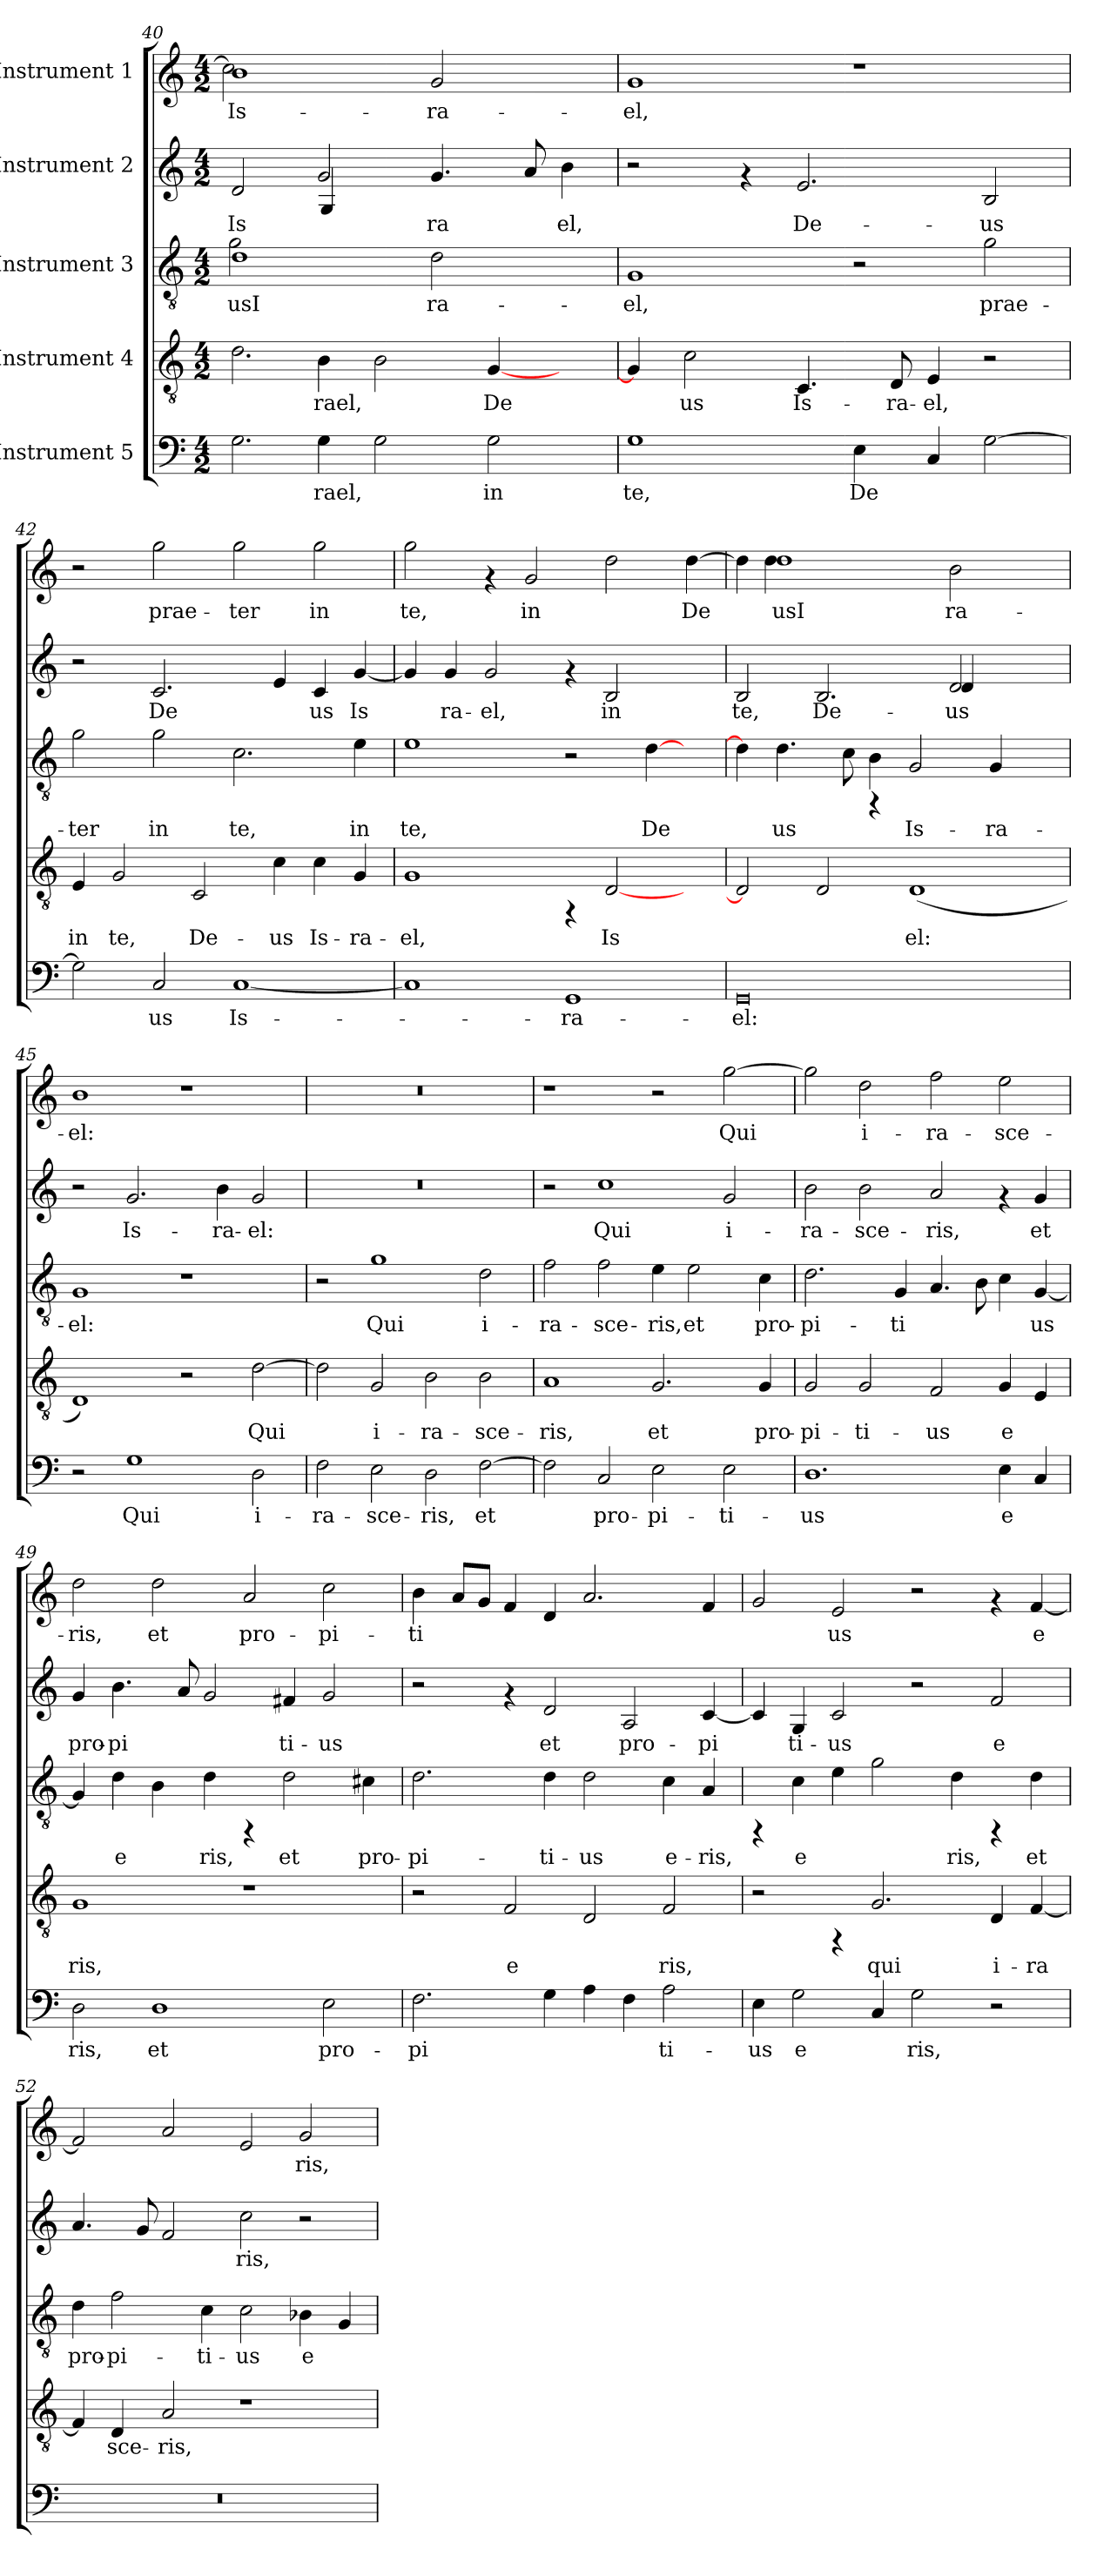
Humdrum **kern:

**kern	**text	**kern	**text	**kern	**text	**kern	**text	**kern	**text
*part5	*part5	*part4	*part4	*part3	*part3	*part2	*part2	*part1	*part1
*staff5	*staff5	*staff4	*staff4	*staff3	*staff3	*staff2	*staff2	*staff1	*staff1
*I"Instrument 5	*	*I"Instrument 4	*	*I"Instrument 3	*	*I"Instrument 2	*	*I"Instrument 1	*
*clefF4	*	*clefGv2	*	*clefGv2	*	*clefG2	*	*clefG2	*
*k[]	*	*k[]	*	*k[]	*	*k[]	*	*k[]	*
*C:	*	*C:	*	*C:	*	*C:	*	*C:	*
*M4/2	*	*M4/2	*	*M4/2	*	*M4/2	*	*M4/2	*
=40	=40	=40	=40	=40	=40	=40	=40	=40	=40
*^	*	*^	*	*^	*	*	*	*	*
!	!	!	!	!	!	!	!	!LO:LY:b:cj	!	!LO:LY:b:cj	!	!LO:LY:b:cj
*	*	*	*	*	*	*	*	*	*^	*	*^	*
2.G\	2ryy	.	2.d\	2ryy	.	1d	2g\	-usI	2d/	2ryy	Is-	1b	2cc\]	Is-
!	!	!LO:LY:b:cj	!	!	!LO:LY:b:cj	!	!	!	!	!	!LO:LY:b:cj	!	!	!
.	4G\	rael,-	.	4B\	rael,-	.	4ryy	.	2g/	4G/	--	.	4ryy	.
2G\	1ryy	.	2B\	4ryy	.	.	1ryy	.	.	1ryy	.	.	1ryy	.
!	!	!	!	!	!	!	!	!LO:LY:b:cj	!	!	!LO:LY:b:cj	!	!	!LO:LY:b:cj
.	.	.	.	2.ryy	.	2d\	.	ra-	4.g/	.	-ra-	2g/	.	-ra-
!	!	!LO:LY:b:cj	!	!	!LO:LY:b:cj	!	!	!	!	!	!	!	!	!
2G\	.	-in	[<4G/	.	-De-	.	.	.	.	.	.	.	.	.
!	!	!	!	!	!	!	!	!	!	!	!LO:LY:b:cj	!	!	!
.	.	.	.	.	.	.	.	.	8a/	.	--	.	.	.
!	!	!	!	!	!	!	!	!	!	!	!LO:LY:b:cj	!	!	!
.	.	.	4ryy	.	.	4ryy	.	.	4b\	.	-el,	4ryy	.	.
*v	*v	*	*	*	*	*v	*v	*	*v	*v	*	*v	*v	*
*	*	*v	*v	*	*	*	*	*	*	*
=41	=41	=41	=41	=41	=41	=41	=41	=41	=41
!	!LO:LY:b:cj	!	!LO:LY:b:cj	!	!LO:LY:b:cj	!	!	!	!LO:LY:b:cj
1G	te,	4G/]	--	1G	-el,	2r	.	1g	-el,
!	!	!	!LO:LY:b:cj	!	!	!	!	!	!
.	.	2c\	-us	.	.	.	.	.	.
.	.	.	.	.	.	4rf	.	.	.
!	!	!	!LO:LY:b:cj	!	!	!	!LO:LY:b:cj	!	!
.	.	4.C/	Is-	.	.	2.e/	De-	.	.
!	!LO:LY:b:cj	!	!	!	!	!	!	!	!
4E\	De-	.	.	2r	.	.	.	1r	.
!	!	!	!LO:LY:b:cj	!	!	!	!	!	!
.	.	8D/	-ra-	.	.	.	.	.	.
!	!LO:LY:b:cj	!	!LO:LY:b:cj	!	!	!	!	!	!
4C/	--	4E/	-el,	.	.	.	.	.	.
!	!LO:LY:b:cj	!	!	!	!LO:LY:b:cj	!	!LO:LY:b:cj	!	!
[>2G\	--	2r	.	2g\	prae-	2B/	-us	.	.
=42	=42	=42	=42	=42	=42	=42	=42	=42	=42
!	!LO:LY:b:cj	!	!LO:LY:b:cj	!	!LO:LY:b:cj	!	!	!	!
2G\]	--	4E/	in	2g\	-ter	2r	.	2r	.
!	!	!	!LO:LY:b:cj	!	!	!	!	!	!
.	.	2G/	te,	.	.	.	.	.	.
!	!LO:LY:b:cj	!	!	!	!LO:LY:b:cj	!	!LO:LY:b:cj	!	!LO:LY:b:cj
2C/	-us	.	.	2g\	in	2.c/	De-	2gg\	prae-
!	!	!	!LO:LY:b:cj	!	!	!	!	!	!
.	.	2C/	De-	.	.	.	.	.	.
!	!LO:LY:b:cj	!	!	!	!LO:LY:b:cj	!	!	!	!LO:LY:b:cj
[<1C	Is-	.	.	2.c\	te,	.	.	2gg\	-ter
!	!	!	!LO:LY:b:cj	!	!	!	!LO:LY:b:cj	!	!
.	.	4c\	-us	.	.	4e/	--	.	.
!	!	!	!LO:LY:b:cj	!	!	!	!LO:LY:b:cj	!	!LO:LY:b:cj
.	.	4c\	Is-	.	.	4c/	-us	2gg\	in
!	!	!	!LO:LY:b:cj	!	!LO:LY:b:cj	!	!LO:LY:b:cj	!	!
.	.	4G/	-ra-	4e\	in	[<4g/	Is-	.	.
!!LO:PB:g=z
=43	=43	=43	=43	=43	=43	=43	=43	=43	=43
!	!	!	!LO:LY:b:cj	!	!LO:LY:b:cj	!	!LO:LY:b:cj	!	!LO:LY:b:cj
1C]	.	1G	-el,	1e	te,	4g/]	--	2gg\	te,
!	!	!	!	!	!	!	!LO:LY:b:cj	!	!
.	.	.	.	.	.	4g/	-ra-	.	.
!	!	!	!	!	!	!	!LO:LY:b:cj	!	!
.	.	.	.	.	.	2g/	-el,	4rf	.
!	!	!	!	!	!	!	!	!	!LO:LY:b:cj
.	.	.	.	.	.	.	.	2g/	in
!	!LO:LY:b:cj	!	!	!	!	!	!	!	!
1GG	-ra-	4rFF	.	2r	.	4rf	.	.	.
!	!	!	!LO:LY:b:cj	!	!	!	!LO:LY:b:cj	!	!
.	.	[<2D/	Is-	.	.	2B/	in	2dd\	.
!	!	!	!	!	!LO:LY:b:cj	!	!	!	!
.	.	.	.	[>4d\	De-	.	.	.	.
!	!	!	!	!	!	!	!	!	!LO:LY:b:cj
.	.	4ryy	.	4ryy	.	4ryy	.	[>4dd\	De-
=44	=44	=44	=44	=44	=44	=44	=44	=44	=44
!	!LO:LY:b:cj	!	!LO:LY:b:cj	!	!LO:LY:b:cj	!	!LO:LY:b:cj	!	!LO:LY:b:cj
*	*	*	*	*^	*	*^	*	*^	*
0GG	-el:	2D/]	--	4d\]	2.ryy	--	2B/	4ryy	te,	4dd\]	4ryy	--
!	!	!	!	!	!	!LO:LY:b:cj	!	!	!	!	!	!LO:LY:b:cj
*	*	*	*	*	*	*	*v	*v	*	*	*	*
.	.	.	.	4.d\	.	-us	.	.	1dd	4dd\	-usI
!	!	!	!	!	!	!	!	!LO:LY:b:cj	!	!	!
.	.	2D/	.	.	.	.	2.B/	De-	.	4ryy	.
!	!	!	!	!	!	!LO:LY:b:cj	!	!	!	!	!
.	.	.	.	8c\	.	.	.	.	.	.	.
.	.	.	.	4B\	4rFF	.	.	.	.	1ryy	.
!	!	!	!LO:LY:b:cj	!	!	!LO:LY:b:cj	!	!	!	!	!
.	.	(<1D	-el:	2G/	4ryy	Is-	.	.	.	.	.
*	*	*	*	*	*	*	*^	*	*	*	*
!	!	!	!	!	!	!	!	!	!LO:LY:b:cj	!	!	!LO:LY:b:cj
.	.	.	.	.	2.ryy	.	2d/	4d/	-us	2b\	.	ra-
!	!	!	!	!	!	!LO:LY:b:cj	!	!	!	!	!	!
.	.	.	.	4G/	.	-ra-	.	4ryy	.	.	.	.
.	.	.	.	4ryy	.	.	4ryy	4ryy	.	4ryy	4ryy	.
*	*	*	*	*v	*v	*	*	*	*	*	*	*
=45	=45	=45	=45	=45	=45	=45	=45	=45	=45	=45	=45
!	!	!	!LO:LY:b:cj	!	!LO:LY:b:cj	!	!	!	!	!	!LO:LY:b:cj
*	*	*	*	*	*	*v	*v	*	*	*	*
*	*	*	*	*	*	*	*	*v	*v	*
2r	.	1D)	.	1G	-el:	2r	.	1b	-el:
!	!LO:LY:b:cj	!	!	!	!	!	!LO:LY:b:cj	!	!
1G	Qui	.	.	.	.	2.g/	Is-	.	.
.	.	2r	.	1r	.	.	.	1r	.
!	!	!	!	!	!	!	!LO:LY:b:cj	!	!
.	.	.	.	.	.	4b\	-ra-	.	.
!	!LO:LY:b:cj	!	!LO:LY:b:cj	!	!	!	!LO:LY:b:cj	!	!
2D\	i-	[>2d\	Qui	.	.	2g/	-el:	.	.
=46	=46	=46	=46	=46	=46	=46	=46	=46	=46
!	!LO:LY:b:cj	!	!LO:LY:b:cj	!	!	!	!	!	!
2F\	-ra-	2d\]	.	2r	.	0r	.	0r	.
!	!LO:LY:b:cj	!	!LO:LY:b:cj	!	!LO:LY:b:cj	!	!	!	!
2E\	-sce-	2G/	i-	1g	Qui	.	.	.	.
!	!LO:LY:b:cj	!	!LO:LY:b:cj	!	!	!	!	!	!
2D\	-ris,	2B\	-ra-	.	.	.	.	.	.
!	!LO:LY:b:cj	!	!LO:LY:b:cj	!	!LO:LY:b:cj	!	!	!	!
[>2F\	et	2B\	-sce-	2d\	i-	.	.	.	.
=47	=47	=47	=47	=47	=47	=47	=47	=47	=47
!	!LO:LY:b:cj	!	!LO:LY:b:cj	!	!LO:LY:b:cj	!	!	!	!
2F\]	.	1A	-ris,	2f\	-ra-	2r	.	1r	.
!	!LO:LY:b:cj	!	!	!	!LO:LY:b:cj	!	!LO:LY:b:cj	!	!
2C/	pro-	.	.	2f\	-sce-	1cc	Qui	.	.
!	!LO:LY:b:cj	!	!LO:LY:b:cj	!	!LO:LY:b:cj	!	!	!	!
2E\	-pi-	2.G/	et	4e\	-ris,	.	.	2r	.
!	!	!	!	!	!LO:LY:b:cj	!	!	!	!
.	.	.	.	2e\	et	.	.	.	.
!	!LO:LY:b:cj	!	!	!	!	!	!LO:LY:b:cj	!	!LO:LY:b:cj
2E\	-ti-	.	.	.	.	2g/	i-	[>2gg\	Qui
!	!	!	!LO:LY:b:cj	!	!LO:LY:b:cj	!	!	!	!
.	.	4G/	pro-	4c\	pro-	.	.	.	.
=48	=48	=48	=48	=48	=48	=48	=48	=48	=48
!	!LO:LY:b:cj	!	!LO:LY:b:cj	!	!LO:LY:b:cj	!	!LO:LY:b:cj	!	!LO:LY:b:cj
1.D	-us	2G/	-pi-	2.d\	-pi-	2b\	-ra-	2gg\]	.
!	!	!	!LO:LY:b:cj	!	!	!	!LO:LY:b:cj	!	!LO:LY:b:cj
.	.	2G/	-ti-	.	.	2b\	-sce-	2dd\	i-
!	!	!	!	!	!LO:LY:b:cj	!	!	!	!
.	.	.	.	4G/	-ti-	.	.	.	.
!	!	!	!LO:LY:b:cj	!	!LO:LY:b:cj	!	!LO:LY:b:cj	!	!LO:LY:b:cj
.	.	2F/	-us	4.A/	--	2a/	-ris,	2ff\	-ra-
!	!	!	!	!	!LO:LY:b:cj	!	!	!	!
.	.	.	.	8B\	--	.	.	.	.
!	!LO:LY:b:cj	!	!LO:LY:b:cj	!	!LO:LY:b:cj	!	!	!	!LO:LY:b:cj
4E\	e-	4G/	e-	4c\	--	4rf	.	2ee\	-sce-
!	!LO:LY:b:cj	!	!LO:LY:b:cj	!	!LO:LY:b:cj	!	!LO:LY:b:cj	!	!
4C/	--	4E/	--	[>4G/	-us	4g/	et	.	.
!!LO:PB:g=z
=49	=49	=49	=49	=49	=49	=49	=49	=49	=49
!	!LO:LY:b:cj	!	!LO:LY:b:cj	!	!LO:LY:b:cj	!	!LO:LY:b:cj	!	!LO:LY:b:cj
2D\	-ris,	1G	-ris,	4G/]	.	4g/	pro-	2dd\	-ris,
!	!	!	!	!	!LO:LY:b:cj	!	!LO:LY:b:cj	!	!
.	.	.	.	4d\	e-	4.b\	-pi-	.	.
!	!LO:LY:b:cj	!	!	!	!LO:LY:b:cj	!	!	!	!LO:LY:b:cj
1D	et	.	.	4B\	--	.	.	2dd\	et
!	!	!	!	!	!	!	!LO:LY:b:cj	!	!
.	.	.	.	.	.	8a/	--	.	.
!	!	!	!	!	!LO:LY:b:cj	!	!LO:LY:b:cj	!	!
.	.	.	.	4d\	-ris,	2g/	--	.	.
!	!	!	!	!	!	!	!	!	!LO:LY:b:cj
.	.	1r	.	4rFF	.	.	.	2a/	pro-
!	!	!	!	!	!LO:LY:b:cj	!	!LO:LY:b:cj	!	!
.	.	.	.	2d\	et	4f#X/	-ti-	.	.
!	!LO:LY:b:cj	!	!	!	!	!	!LO:LY:b:cj	!	!LO:LY:b:cj
2E\	pro-	.	.	.	.	2g/	-us	2cc\	-pi-
!	!	!	!	!	!LO:LY:b:cj	!	!	!	!
.	.	.	.	4c#X\	pro-	.	.	.	.
=50	=50	=50	=50	=50	=50	=50	=50	=50	=50
!	!LO:LY:b:cj	!	!	!	!LO:LY:b:cj	!	!	!	!LO:LY:b:cj
2.F\	-pi-	2r	.	2.d\	-pi-	2r	.	4b\	-ti-
!	!	!	!	!	!	!	!	!	!LO:LY:b:cj
.	.	.	.	.	.	.	.	8a/L	--
!	!	!	!	!	!	!	!	!	!LO:LY:b:cj
.	.	.	.	.	.	.	.	8g/J	--
!	!	!	!LO:LY:b:cj	!	!	!	!	!	!LO:LY:b:cj
.	.	2F/	e-	.	.	4rf	.	4f/	--
!	!LO:LY:b:cj	!	!	!	!LO:LY:b:cj	!	!LO:LY:b:cj	!	!LO:LY:b:cj
4G\	--	.	.	4d\	-ti-	2d/	et	4d/	--
!	!LO:LY:b:cj	!	!LO:LY:b:cj	!	!LO:LY:b:cj	!	!	!	!LO:LY:b:cj
4A\	--	2D/	--	2d\	-us	.	.	2.a/	--
!	!LO:LY:b:cj	!	!	!	!	!	!LO:LY:b:cj	!	!
4F\	--	.	.	.	.	2A/	pro-	.	.
!	!LO:LY:b:cj	!	!LO:LY:b:cj	!	!LO:LY:b:cj	!	!	!	!
2A\	-ti-	2F/	-ris,	4c\	e-	.	.	.	.
!	!	!	!	!	!LO:LY:b:cj	!	!LO:LY:b:cj	!	!LO:LY:b:cj
.	.	.	.	4A/	-ris,	[<4c/	-pi-	4f/	--
=51	=51	=51	=51	=51	=51	=51	=51	=51	=51
!	!LO:LY:b:cj	!	!	!	!	!	!LO:LY:b:cj	!	!LO:LY:b:cj
4E\	-us	2r	.	4rFF	.	4c/]	--	2g/	--
!	!LO:LY:b:cj	!	!	!	!LO:LY:b:cj	!	!LO:LY:b:cj	!	!
2G\	e-	.	.	4c\	e-	4G/	-ti-	.	.
!	!	!	!	!	!LO:LY:b:cj	!	!LO:LY:b:cj	!	!LO:LY:b:cj
.	.	4rFF	.	4e\	--	2c/	-us	2e/	-us
!	!LO:LY:b:cj	!	!LO:LY:b:cj	!	!LO:LY:b:cj	!	!	!	!
4C/	--	2.G/	qui	2g\	--	.	.	.	.
!	!LO:LY:b:cj	!	!	!	!	!	!	!	!
2G\	-ris,	.	.	.	.	2r	.	2r	.
!	!	!	!	!	!LO:LY:b:cj	!	!	!	!
.	.	.	.	4d\	-ris,	.	.	.	.
!	!	!	!LO:LY:b:cj	!	!	!	!LO:LY:b:cj	!	!
2r	.	4D/	i-	4rFF	.	2f/	e-	4rf	.
!	!	!	!LO:LY:b:cj	!	!LO:LY:b:cj	!	!	!	!LO:LY:b:cj
.	.	[<4F/	-ra-	4d\	et	.	.	[<4f/	e-
=52	=52	=52	=52	=52	=52	=52	=52	=52	=52
!	!	!	!LO:LY:b:cj	!	!LO:LY:b:cj	!	!LO:LY:b:cj	!	!LO:LY:b:cj
0r	.	4F/]	--	4d\	pro-	4.a/	--	2f/]	--
!	!	!	!LO:LY:b:cj	!	!LO:LY:b:cj	!	!	!	!
.	.	4D/	-sce-	2f\	-pi-	.	.	.	.
!	!	!	!	!	!	!	!LO:LY:b:cj	!	!
.	.	.	.	.	.	8g/	--	.	.
!	!	!	!LO:LY:b:cj	!	!	!	!LO:LY:b:cj	!	!LO:LY:b:cj
.	.	2A/	-ris,	.	.	2f/	--	2a/	--
!	!	!	!	!	!LO:LY:b:cj	!	!	!	!
.	.	.	.	4c\	-ti-	.	.	.	.
!	!	!	!	!	!LO:LY:b:cj	!	!LO:LY:b:cj	!	!LO:LY:b:cj
.	.	1r	.	2c\	-us	2cc\	-ris,	2e/	--
!	!	!	!	!	!LO:LY:b:cj	!	!	!	!LO:LY:b:cj
.	.	.	.	4B-X\	e-	2r	.	2g/	-ris,
!	!	!	!	!	!LO:LY:b:cj	!	!	!	!
.	.	.	.	4G/	--	.	.	.	.
=	=	=	=	=	=	=	=	=	=
*-	*-	*-	*-	*-	*-	*-	*-	*-	*-
